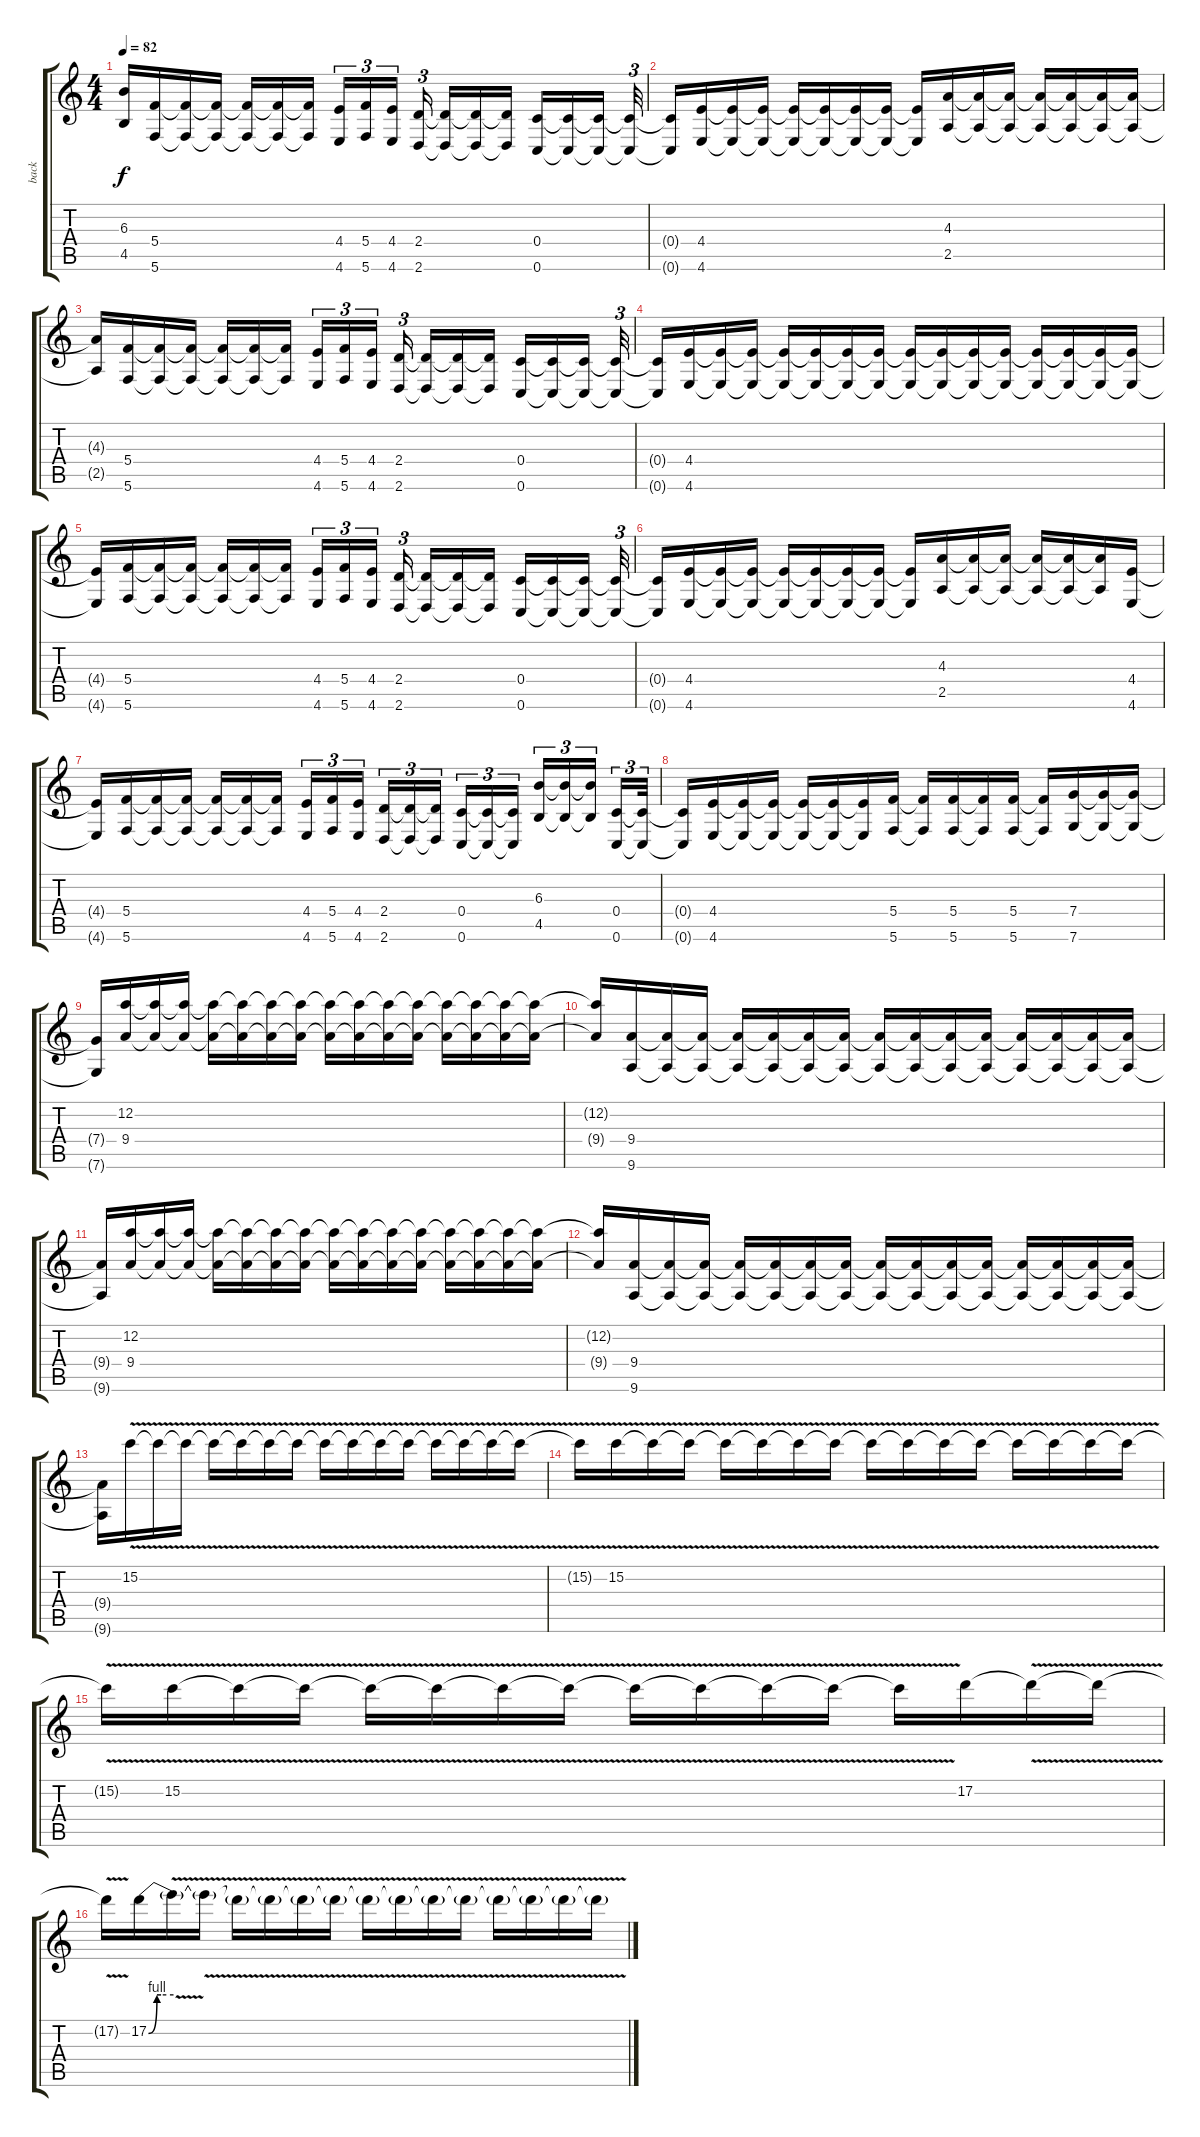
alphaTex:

\track ("back" "back") {instrument distortionguitar}
\staff {score tabs}
\tuning (D4 A3 F3 C3 G2 C2) {hide}
\ts (4 4)
\tempo 82
\clef g2
\ks c
(6.3{t} 4.5{t}).16{dy f} (5.4 5.6).16 (5.4{t} 5.6{t}).16 (5.4{t} 5.6{t}).16 (5.4{t} 5.6{t}).16 (5.4{t} 5.6{t}).16 (5.4{t} 5.6{t}).16 (4.4 4.6).16{tu (3 2)} (5.4 5.6).16{tu (3 2)} (4.4 4.6).16{tu (3 2)} (2.4 2.6).16{tu (3 2)} (2.4{t} 2.6{t}).16 (2.4{t} 2.6{t}).16 (2.4{t} 2.6{t}).16 (0.4 0.6).16 (0.4{t} 0.6{t}).16 (0.4{t} 0.6{t}).16 (0.4{t} 0.6{t}).32{tu (3 2)} |
(0.4{t} 0.6{t}).16 (4.4 4.6).16 (4.4{t} 4.6{t}).16 (4.4{t} 4.6{t}).16 (4.4{t} 4.6{t}).16 (4.4{t} 4.6{t}).16 (4.4{t} 4.6{t}).16 (4.4{t} 4.6{t}).16 (4.4{t} 4.6{t}).16 (4.3 2.5).16 (4.3{t} 2.5{t}).16 (4.3{t} 2.5{t}).16 (4.3{t} 2.5{t}).16 (4.3{t} 2.5{t}).16 (4.3{t} 2.5{t}).16 (4.3{t} 2.5{t}).16 |
(4.3{t} 2.5{t}).16 (5.4 5.6).16 (5.4{t} 5.6{t}).16 (5.4{t} 5.6{t}).16 (5.4{t} 5.6{t}).16 (5.4{t} 5.6{t}).16 (5.4{t} 5.6{t}).16 (4.4 4.6).16{tu (3 2)} (5.4 5.6).16{tu (3 2)} (4.4 4.6).16{tu (3 2)} (2.4 2.6).16{tu (3 2)} (2.4{t} 2.6{t}).16 (2.4{t} 2.6{t}).16 (2.4{t} 2.6{t}).16 (0.4 0.6).16 (0.4{t} 0.6{t}).16 (0.4{t} 0.6{t}).16 (0.4{t} 0.6{t}).32{tu (3 2)} |
(0.4{t} 0.6{t}).16 (4.4 4.6).16 (4.4{t} 4.6{t}).16 (4.4{t} 4.6{t}).16 (4.4{t} 4.6{t}).16 (4.4{t} 4.6{t}).16 (4.4{t} 4.6{t}).16 (4.4{t} 4.6{t}).16 (4.4{t} 4.6{t}).16 (4.4{t} 4.6{t}).16 (4.4{t} 4.6{t}).16 (4.4{t} 4.6{t}).16 (4.4{t} 4.6{t}).16 (4.4{t} 4.6{t}).16 (4.4{t} 4.6{t}).16 (4.4{t} 4.6{t}).16 |
(4.4{t} 4.6{t}).16 (5.4 5.6).16 (5.4{t} 5.6{t}).16 (5.4{t} 5.6{t}).16 (5.4{t} 5.6{t}).16 (5.4{t} 5.6{t}).16 (5.4{t} 5.6{t}).16 (4.4 4.6).16{tu (3 2)} (5.4 5.6).16{tu (3 2)} (4.4 4.6).16{tu (3 2)} (2.4 2.6).16{tu (3 2)} (2.4{t} 2.6{t}).16 (2.4{t} 2.6{t}).16 (2.4{t} 2.6{t}).16 (0.4 0.6).16 (0.4{t} 0.6{t}).16 (0.4{t} 0.6{t}).16 (0.4{t} 0.6{t}).32{tu (3 2)} |
(0.4{t} 0.6{t}).16 (4.4 4.6).16 (4.4{t} 4.6{t}).16 (4.4{t} 4.6{t}).16 (4.4{t} 4.6{t}).16 (4.4{t} 4.6{t}).16 (4.4{t} 4.6{t}).16 (4.4{t} 4.6{t}).16 (4.4{t} 4.6{t}).16 (4.3 2.5).16 (4.3{t} 2.5{t}).16 (4.3{t} 2.5{t}).16 (4.3{t} 2.5{t}).16 (4.3{t} 2.5{t}).16 (4.3{t} 2.5{t}).16 (4.4 4.6).16 |
(4.4{t} 4.6{t}).16 (5.4 5.6).16 (5.4{t} 5.6{t}).16 (5.4{t} 5.6{t}).16 (5.4{t} 5.6{t}).16 (5.4{t} 5.6{t}).16 (5.4{t} 5.6{t}).16 (4.4 4.6).16{tu (3 2)} (5.4 5.6).16{tu (3 2)} (4.4 4.6).16{tu (3 2)} (2.4 2.6).16{tu (3 2)} (2.4{t} 2.6{t}).16{tu (3 2)} (2.4{t} 2.6{t}).16{tu (3 2)} (0.4 0.6).16{tu (3 2)} (0.4{t} 0.6{t}).16{tu (3 2)} (0.4{t} 0.6{t}).16{tu (3 2)} (6.3 4.5).16{tu (3 2)} (6.3{t} 4.5{t}).16{tu (3 2)} (6.3{t} 4.5{t}).16{tu (3 2)} (0.4 0.6).16{tu (3 2)} (0.4{t} 0.6{t}).32{tu (3 2)} |
(0.4{t} 0.6{t}).16 (4.4 4.6).16 (4.4{t} 4.6{t}).16 (4.4{t} 4.6{t}).16 (4.4{t} 4.6{t}).16 (4.4{t} 4.6{t}).16 (4.4{t} 4.6{t}).16 (5.4 5.6).16 (5.4{t} 5.6{t}).16 (5.4 5.6).16 (5.4{t} 5.6{t}).16 (5.4 5.6).16 (5.4{t} 5.6{t}).16 (7.4 7.6).16 (7.4{t} 7.6{t}).16 (7.4{t} 7.6{t}).16 |
(7.4{t} 7.6{t}).16 (12.2 9.4).16 (12.2{t} 9.4{t}).16 (12.2{t} 9.4{t}).16 (12.2{t} 9.4{t}).16 (12.2{t} 9.4{t}).16 (12.2{t} 9.4{t}).16 (12.2{t} 9.4{t}).16 (12.2{t} 9.4{t}).16 (12.2{t} 9.4{t}).16 (12.2{t} 9.4{t}).16 (12.2{t} 9.4{t}).16 (12.2{t} 9.4{t}).16 (12.2{t} 9.4{t}).16 (12.2{t} 9.4{t}).16 (12.2{t} 9.4{t}).16 |
(12.2{t} 9.4{t}).16 (9.4 9.6).16 (9.4{t} 9.6{t}).16 (9.4{t} 9.6{t}).16 (9.4{t} 9.6{t}).16 (9.4{t} 9.6{t}).16 (9.4{t} 9.6{t}).16 (9.4{t} 9.6{t}).16 (9.4{t} 9.6{t}).16 (9.4{t} 9.6{t}).16 (9.4{t} 9.6{t}).16 (9.4{t} 9.6{t}).16 (9.4{t} 9.6{t}).16 (9.4{t} 9.6{t}).16 (9.4{t} 9.6{t}).16 (9.4{t} 9.6{t}).16 |
(9.4{t} 9.6{t}).16 (12.2 9.4).16 (12.2{t} 9.4{t}).16 (12.2{t} 9.4{t}).16 (12.2{t} 9.4{t}).16 (12.2{t} 9.4{t}).16 (12.2{t} 9.4{t}).16 (12.2{t} 9.4{t}).16 (12.2{t} 9.4{t}).16 (12.2{t} 9.4{t}).16 (12.2{t} 9.4{t}).16 (12.2{t} 9.4{t}).16 (12.2{t} 9.4{t}).16 (12.2{t} 9.4{t}).16 (12.2{t} 9.4{t}).16 (12.2{t} 9.4{t}).16 |
(12.2{t} 9.4{t}).16 (9.4 9.6).16 (9.4{t} 9.6{t}).16 (9.4{t} 9.6{t}).16 (9.4{t} 9.6{t}).16 (9.4{t} 9.6{t}).16 (9.4{t} 9.6{t}).16 (9.4{t} 9.6{t}).16 (9.4{t} 9.6{t}).16 (9.4{t} 9.6{t}).16 (9.4{t} 9.6{t}).16 (9.4{t} 9.6{t}).16 (9.4{t} 9.6{t}).16 (9.4{t} 9.6{t}).16 (9.4{t} 9.6{t}).16 (9.4{t} 9.6{t}).16 |
(9.4{t} 9.6{t}).16 15.2{v}.16 15.2{v t}.16 15.2{v t}.16 15.2{v t}.16 15.2{v t}.16 15.2{v t}.16 15.2{v t}.16 15.2{v t}.16 15.2{v t}.16 15.2{v t}.16 15.2{v t}.16 15.2{v t}.16 15.2{v t}.16 15.2{v t}.16 15.2{t}.16 |
15.2{v t}.16 15.2{v}.16 15.2{v t}.16 15.2{v t}.16 15.2{v t}.16 15.2{v t}.16 15.2{v t}.16 15.2{v t}.16 15.2{v t}.16 15.2{v t}.16 15.2{v t}.16 15.2{v t}.16 15.2{v t}.16 15.2{v t}.16 15.2{v t}.16 15.2{t}.16 |
15.2{v t}.16 15.2{v}.16 15.2{v t}.16 15.2{v t}.16 15.2{v t}.16 15.2{v t}.16 15.2{v t}.16 15.2{v t}.16 15.2{v t}.16 15.2{v t}.16 15.2{v t}.16 15.2{v t}.16 15.2{v t}.16 17.2.16 17.2{v t}.16 17.2{v t}.16 |
17.2{v t}.16 17.2{be (custom 0 0 20 4 25 4 30 4 60 4)}.16 17.2{v t}.16 17.2{v t}.16 17.2{v t}.16 17.2{v t}.16 17.2{v t}.16 17.2{v t}.16 17.2{v t}.16 17.2{v t}.16 17.2{v t}.16 17.2{v t}.16 17.2{v t}.16 17.2{v t}.16 17.2{v t}.16 17.2{v t}.16
